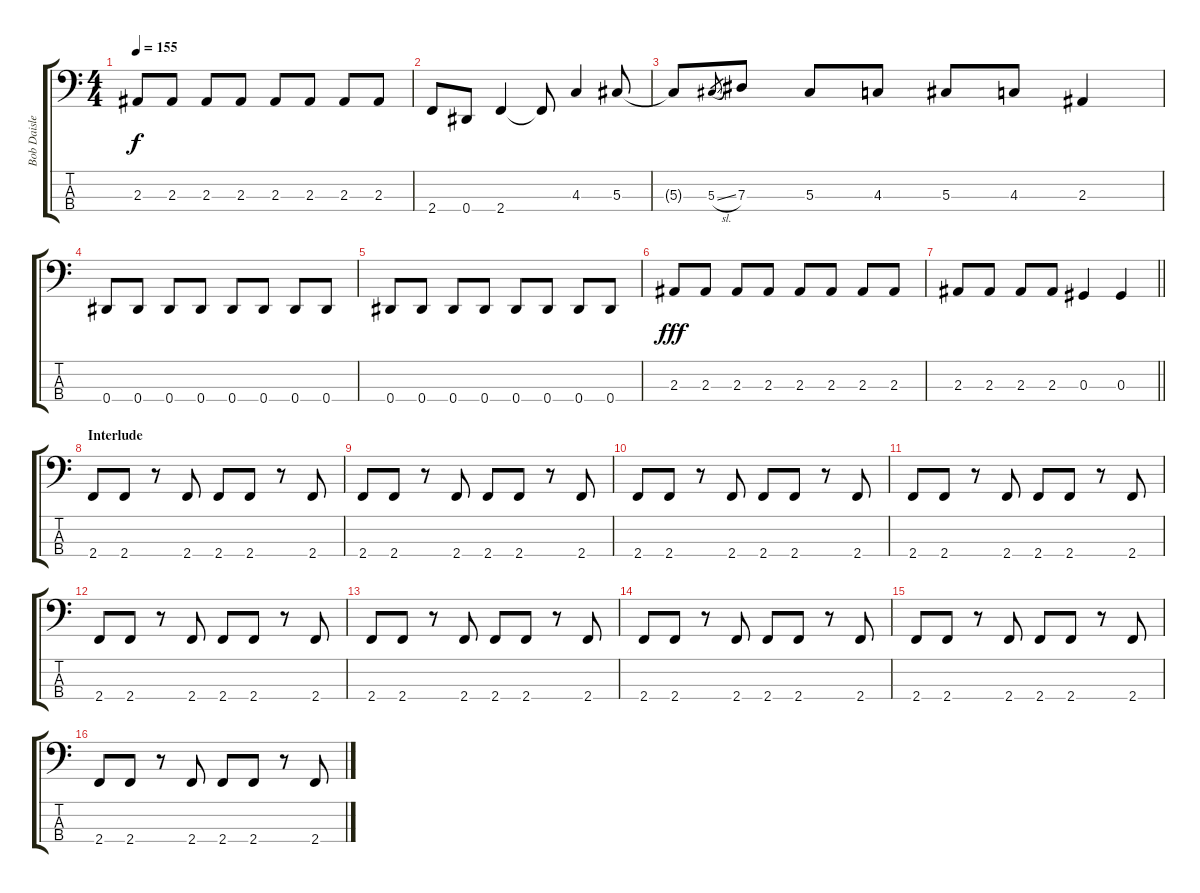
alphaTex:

\track ("Bob Daisley - Bass" "Bob Daisle") {instrument electricbasspick}
\staff {score tabs}
\tuning (Gb2 Db2 Ab1 Eb1) {hide}
\ts (4 4)
\tempo 155
\clef f4
\ks c
2.3.8{dy f} 2.3.8 2.3.8 2.3.8 2.3.8 2.3.8 2.3.8 2.3.8 |
2.4.8 0.4.8 2.4.4 2.4{t}.8 4.3.4 5.3.8 |
5.3{t}.8 5.3{sl}.8{gr} 7.3.8 5.3.8 4.3.8 5.3.8 4.3.8 2.3.4 |
0.4.8 0.4.8 0.4.8 0.4.8 0.4.8 0.4.8 0.4.8 0.4.8 |
0.4.8 0.4.8 0.4.8 0.4.8 0.4.8 0.4.8 0.4.8 0.4.8 |
2.3.8{dy fff} 2.3.8 2.3.8 2.3.8 2.3.8 2.3.8 2.3.8 2.3.8 |
\barLineRight lightlight
2.3.8 2.3.8 2.3.8 2.3.8 0.3.4 0.3.4 |
\section ("" "Interlude")
2.4.8 2.4.8 r.8 2.4.8 2.4.8 2.4.8 r.8 2.4.8 |
2.4.8 2.4.8 r.8 2.4.8 2.4.8 2.4.8 r.8 2.4.8 |
2.4.8 2.4.8 r.8 2.4.8 2.4.8 2.4.8 r.8 2.4.8 |
2.4.8 2.4.8 r.8 2.4.8 2.4.8 2.4.8 r.8 2.4.8 |
2.4.8 2.4.8 r.8 2.4.8 2.4.8 2.4.8 r.8 2.4.8 |
2.4.8 2.4.8 r.8 2.4.8 2.4.8 2.4.8 r.8 2.4.8 |
2.4.8 2.4.8 r.8 2.4.8 2.4.8 2.4.8 r.8 2.4.8 |
2.4.8 2.4.8 r.8 2.4.8 2.4.8 2.4.8 r.8 2.4.8 |
2.4.8 2.4.8 r.8 2.4.8 2.4.8 2.4.8 r.8 2.4.8
